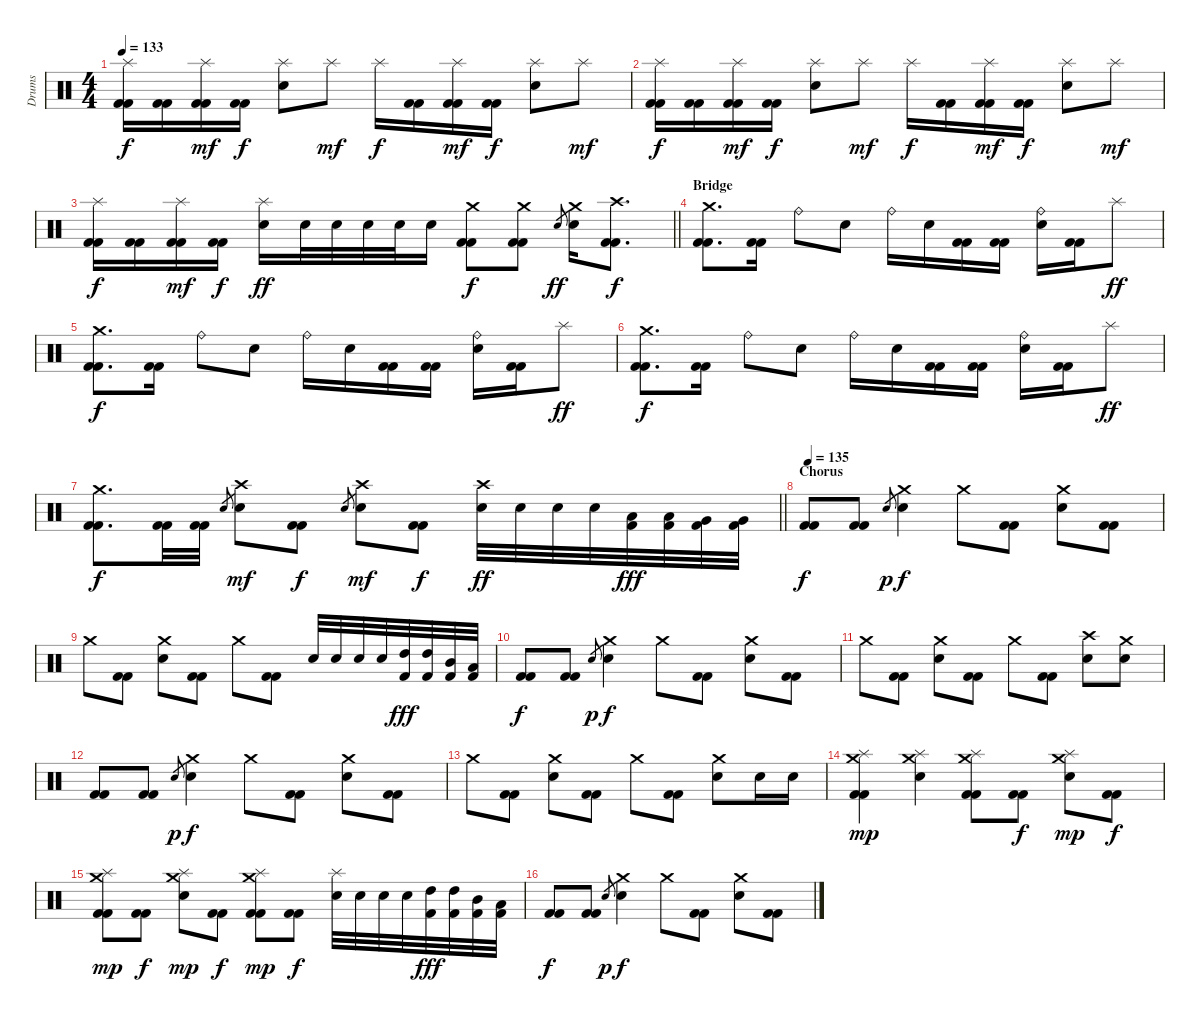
\track ("Drums" "Drums") {instrument percussion}
\staff {score}
\articulation defaults
\ts (4 4)
\tempo 133
\clef neutral
\ks c
("Splash (hit)" "Kick (hit) 2" "Kick (hit) 2").16{dy f} ("Kick (hit) 2" "Kick (hit) 2").16 ("Splash (hit)" "Kick (hit) 2" "Kick (hit) 2").16{dy mf} ("Kick (hit) 2" "Kick (hit) 2").16{dy f} ("Splash (hit)" "Electric Snare (hit)").8 "Splash (hit)".8{dy mf} "Splash (hit)".16{dy f} ("Kick (hit) 2" "Kick (hit) 2").16 ("Splash (hit)" "Kick (hit) 2" "Kick (hit) 2").16{dy mf} ("Kick (hit) 2" "Kick (hit) 2").16{dy f} ("Splash (hit)" "Electric Snare (hit)").8 "Splash (hit)".8{dy mf} |
("Splash (hit)" "Kick (hit) 2" "Kick (hit) 2").16{dy f} ("Kick (hit) 2" "Kick (hit) 2").16 ("Splash (hit)" "Kick (hit) 2" "Kick (hit) 2").16{dy mf} ("Kick (hit) 2" "Kick (hit) 2").16{dy f} ("Splash (hit)" "Electric Snare (hit)").8 "Splash (hit)".8{dy mf} "Splash (hit)".16{dy f} ("Kick (hit) 2" "Kick (hit) 2").16 ("Splash (hit)" "Kick (hit) 2" "Kick (hit) 2").16{dy mf} ("Kick (hit) 2" "Kick (hit) 2").16{dy f} ("Splash (hit)" "Electric Snare (hit)").8 "Splash (hit)".8{dy mf} |
\barLineRight lightlight
("Splash (hit)" "Kick (hit) 2" "Kick (hit) 2").16{dy f} ("Kick (hit) 2" "Kick (hit) 2").16 ("Splash (hit)" "Kick (hit) 2" "Kick (hit) 2").16{dy mf} ("Kick (hit) 2" "Kick (hit) 2").16{dy f} ("Splash (hit)" "Electric Snare (hit)").16{dy ff} "Electric Snare (hit)".32 "Electric Snare (hit)".32 "Electric Snare (hit)".32 "Electric Snare (hit)".32 "Electric Snare (hit)".16 ("Crash medium (hit)" "Kick (hit) 2" "Kick (hit) 2").8{dy f} ("Crash medium (hit)" "Kick (hit) 2" "Kick (hit) 2").8 "Electric Snare (hit)".8{gr dy ff} ("Crash medium (hit)" "Electric Snare (hit)").16 ("Crash high (hit)" "Kick (hit) 2" "Kick (hit) 2").8{d dy f} |
\section ("" "Bridge")
("Crash medium (hit)" "Kick (hit) 2" "Kick (hit) 2").8{d} ("Kick (hit) 2" "Kick (hit) 2").16 "Ride (bell)".8 "Electric Snare (hit)".8 "Ride (bell)".16 "Electric Snare (hit)".16 ("Kick (hit) 2" "Kick (hit) 2").16 ("Kick (hit) 2" "Kick (hit) 2").16 ("Ride (bell)" "Electric Snare (hit)").16 ("Kick (hit) 2" "Kick (hit) 2").16 "Splash (hit)".8{dy ff} |
("Crash medium (hit)" "Kick (hit) 2" "Kick (hit) 2").8{d dy f} ("Kick (hit) 2" "Kick (hit) 2").16 "Ride (bell)".8 "Electric Snare (hit)".8 "Ride (bell)".16 "Electric Snare (hit)".16 ("Kick (hit) 2" "Kick (hit) 2").16 ("Kick (hit) 2" "Kick (hit) 2").16 ("Ride (bell)" "Electric Snare (hit)").16 ("Kick (hit) 2" "Kick (hit) 2").16 "Splash (hit)".8{dy ff} |
("Crash medium (hit)" "Kick (hit) 2" "Kick (hit) 2").8{d dy f} ("Kick (hit) 2" "Kick (hit) 2").16 "Ride (bell)".8 "Electric Snare (hit)".8 "Ride (bell)".16 "Electric Snare (hit)".16 ("Kick (hit) 2" "Kick (hit) 2").16 ("Kick (hit) 2" "Kick (hit) 2").16 ("Ride (bell)" "Electric Snare (hit)").16 ("Kick (hit) 2" "Kick (hit) 2").16 "Splash (hit)".8{dy ff} |
\barLineRight lightlight
("Crash medium (hit)" "Kick (hit) 2" "Kick (hit) 2").8{d dy f} ("Kick (hit) 2" "Kick (hit) 2").32 ("Kick (hit) 2" "Kick (hit) 2").32 "Electric Snare (hit)".8{gr} ("Crash high (hit)" "Electric Snare (hit)").8{dy mf} ("Kick (hit) 2" "Kick (hit) 2").8{dy f} "Electric Snare (hit)".8{gr} ("Crash high (hit)" "Electric Snare (hit)").8{dy mf} ("Kick (hit) 2" "Kick (hit) 2").8{dy f} ("Crash high (hit)" "Electric Snare (hit)").32{dy ff} "Electric Snare (hit)".32 "Electric Snare (hit)".32 "Electric Snare (hit)".32 ("Low Tom (hit)" "Kick (hit) 2").32{dy fff} ("Low Tom (hit)" "Kick (hit) 2").32 ("Very Low Tom (hit)" "Kick (hit) 2").32 ("Very Low Tom (hit)" "Kick (hit) 2").32 |
\section ("" "Chorus")
\tempo 135
("Kick (hit) 2" "Kick (hit) 2").8{dy f} ("Kick (hit) 2" "Kick (hit) 2").8 "Snare (hit) 2".8{gr dy p} ("Crash medium (hit)" "Electric Snare (hit)").4{dy f} "Crash medium (hit)".8 ("Kick (hit) 2" "Kick (hit) 2").8 ("Crash medium (hit)" "Electric Snare (hit)").8 ("Kick (hit) 2" "Kick (hit) 2").8 |
"Crash medium (hit)".8 ("Kick (hit) 2" "Kick (hit) 2").8 ("Crash medium (hit)" "Electric Snare (hit)").8 ("Kick (hit) 2" "Kick (hit) 2").8 "Crash medium (hit)".8 ("Kick (hit) 2" "Kick (hit) 2").8 "Electric Snare (hit)".32 "Electric Snare (hit)".32 "Electric Snare (hit)".32 "Electric Snare (hit)".32 ("High Tom (hit)" "Kick (hit) 2").32{dy fff} ("High Tom (hit)" "Kick (hit) 2").32 ("Mid Tom (hit)" "Kick (hit) 2").32 ("Low Tom (hit)" "Kick (hit) 2").32 |
("Kick (hit) 2" "Kick (hit) 2").8{dy f} ("Kick (hit) 2" "Kick (hit) 2").8 "Snare (hit) 2".8{gr dy p} ("Crash medium (hit)" "Electric Snare (hit)").4{dy f} "Crash medium (hit)".8 ("Kick (hit) 2" "Kick (hit) 2").8 ("Crash medium (hit)" "Electric Snare (hit)").8 ("Kick (hit) 2" "Kick (hit) 2").8 |
"Crash medium (hit)".8 ("Kick (hit) 2" "Kick (hit) 2").8 ("Crash medium (hit)" "Electric Snare (hit)").8 ("Kick (hit) 2" "Kick (hit) 2").8 "Crash medium (hit)".8 ("Kick (hit) 2" "Kick (hit) 2").8 ("Crash high (hit)" "Electric Snare (hit)").8 ("Crash medium (hit)" "Electric Snare (hit)").8 |
("Kick (hit) 2" "Kick (hit) 2").8 ("Kick (hit) 2" "Kick (hit) 2").8 "Snare (hit) 2".8{gr dy p} ("Crash medium (hit)" "Electric Snare (hit)").4{dy f} "Crash medium (hit)".8 ("Kick (hit) 2" "Kick (hit) 2").8 ("Crash medium (hit)" "Electric Snare (hit)").8 ("Kick (hit) 2" "Kick (hit) 2").8 |
"Crash medium (hit)".8 ("Kick (hit) 2" "Kick (hit) 2").8 ("Crash medium (hit)" "Electric Snare (hit)").8 ("Kick (hit) 2" "Kick (hit) 2").8 "Crash medium (hit)".8 ("Kick (hit) 2" "Kick (hit) 2").8 ("Crash medium (hit)" "Electric Snare (hit)").8 "Electric Snare (hit)".16 "Electric Snare (hit)".16 |
("Crash medium (hit)" "Splash (hit)" "Kick (hit) 2" "Kick (hit) 2").4{dy mp} ("Crash medium (hit)" "Splash (hit)" "Electric Snare (hit)").4 ("Crash medium (hit)" "Splash (hit)" "Kick (hit) 2" "Kick (hit) 2").8 ("Kick (hit) 2" "Kick (hit) 2").8{dy f} ("Crash medium (hit)" "Splash (hit)" "Electric Snare (hit)").8{dy mp} ("Kick (hit) 2" "Kick (hit) 2").8{dy f} |
("Crash medium (hit)" "Splash (hit)" "Kick (hit) 2" "Kick (hit) 2").8{dy mp} ("Kick (hit) 2" "Kick (hit) 2").8{dy f} ("Crash medium (hit)" "Splash (hit)" "Electric Snare (hit)").8{dy mp} ("Kick (hit) 2" "Kick (hit) 2").8{dy f} ("Crash medium (hit)" "Splash (hit)" "Kick (hit) 2" "Kick (hit) 2").8{dy mp} ("Kick (hit) 2" "Kick (hit) 2").8{dy f} ("Splash (hit)" "Electric Snare (hit)").32 "Electric Snare (hit)".32 "Electric Snare (hit)".32 "Electric Snare (hit)".32 ("High Tom (hit)" "Kick (hit) 2").32{dy fff} ("High Tom (hit)" "Kick (hit) 2").32 ("Mid Tom (hit)" "Kick (hit) 2").32 ("Low Tom (hit)" "Kick (hit) 2").32 |
("Kick (hit) 2" "Kick (hit) 2").8{dy f} ("Kick (hit) 2" "Kick (hit) 2").8 "Snare (hit) 2".8{gr dy p} ("Crash medium (hit)" "Electric Snare (hit)").4{dy f} "Crash medium (hit)".8 ("Kick (hit) 2" "Kick (hit) 2").8 ("Crash medium (hit)" "Electric Snare (hit)").8 ("Kick (hit) 2" "Kick (hit) 2").8
